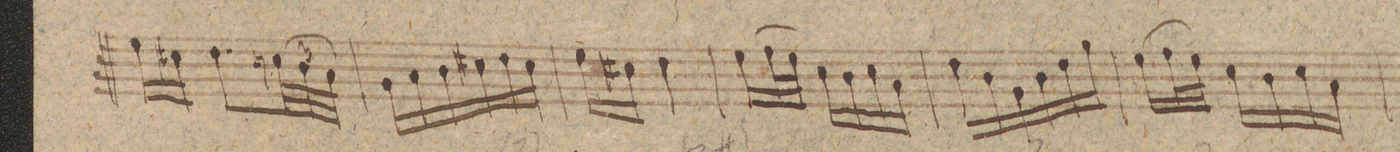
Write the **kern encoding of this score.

**kern	**dynam
*I"Violino Primo	*
*clefG2	*
*k[]	*
*M3/8	*
16ee\LL	.
16cc#X\JJ	.
8.dd\L	.
(48ccn\LL	.
48b\	.
48a\JJJ)	.
=65	=65
16g\LL	.
16a\	.
16b\	.
16cc#X\	.
16dd\	.
16cc#\JJ	.
=66	=66
16ee\LL	.
16cc#X\JJ	.
4dd\	.
=67	=67
(16ee\LL	.
32ff\L	.
32ee\JJJ)	.
16cc\LL	.
16b\	.
16cc\	.
16a\JJ	.
=68	=68
16dd\LL	.
16b\	.
16g\	.
16b\	.
16dd\	.
16gg\JJ	.
=69	=69
(16ee\LL	.
32ff\L	.
32ee\JJJ)	.
16cc\LL	.
16b\	.
16cc\	.
16a\JJ	.
=70	=70
*-	*-
